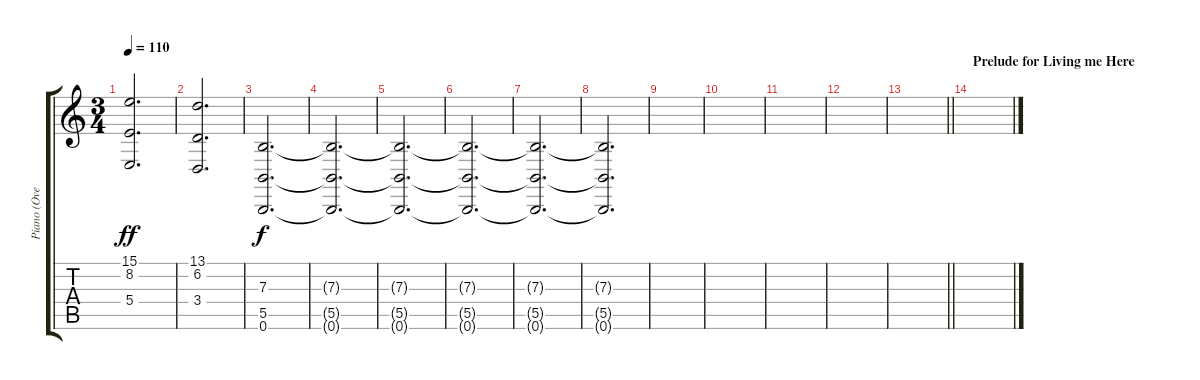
\track ("Piano (Overdub)" "Piano (Ove") {instrument brightacousticpiano}
\staff {score tabs}
\tuning (Db4 Ab3 E3 B2 Gb2 B1) {hide}
\ts (3 4)
\tempo 110
\clef g2
\ks c
(15.1 8.2 5.4).2{d dy ff} |
(13.1 6.2 3.4).2{d} |
(7.3 5.5 0.6).2{d dy f} |
(7.3{t} 5.5{t} 0.6{t}).2{d} |
(7.3{t} 5.5{t} 0.6{t}).2{d} |
(7.3{t} 5.5{t} 0.6{t}).2{d} |
(7.3{t} 5.5{t} 0.6{t}).2{d} |
(7.3{t} 5.5{t} 0.6{t}).2{d} |
|
|
|
|
\barLineRight lightlight
|
\section ("" "Prelude for Living me Here ")
